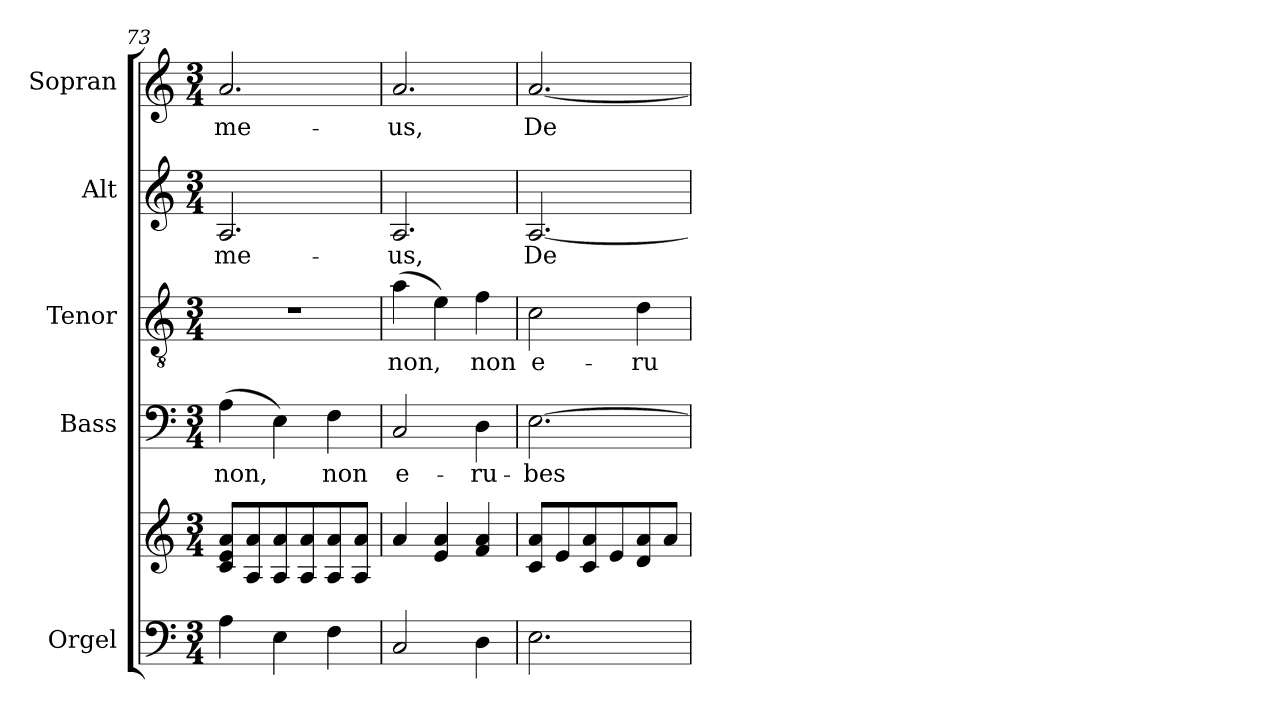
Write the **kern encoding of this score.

**kern	**kern	**kern	**text	**kern	**text	**kern	**text	**kern	**text
*part5	*part5	*part4	*part4	*part3	*part3	*part2	*part2	*part1	*part1
*staff6	*staff5	*staff4	*staff4	*staff3	*staff3	*staff2	*staff2	*staff1	*staff1
*I"Orgel	*	*I"Bass	*	*I"Tenor	*	*I"Alt	*	*I"Sopran	*
*I'Org.	*	*I'B.	*	*I'T.	*	*I'A.	*	*I'S.	*
*clefF4	*clefG2	*clefF4	*	*clefGv2	*	*clefG2	*	*clefG2	*
*k[]	*k[]	*k[]	*	*k[]	*	*k[]	*	*k[]	*
*C:	*C:	*C:	*	*C:	*	*C:	*	*C:	*
*M3/4	*M3/4	*M3/4	*	*M3/4	*	*M3/4	*	*M3/4	*
=73	=73	=73	=73	=73	=73	=73	=73	=73	=73
!	!	!	!LO:LY:b	!	!	!	!LO:LY:b	!	!LO:LY:b
4A\	8c/ 8e/ 8a/L	(>4A\	non,	2.r	.	2.A/	me-	2.a/	me-
.	8A/ 8a/	.	.	.	.	.	.	.	.
4E\	8A/ 8a/	4E\)	.	.	.	.	.	.	.
.	8A/ 8a/	.	.	.	.	.	.	.	.
!	!	!	!LO:LY:b	!	!	!	!	!	!
4F\	8A/ 8a/	4F\	non	.	.	.	.	.	.
.	8A/ 8a/J	.	.	.	.	.	.	.	.
=74	=74	=74	=74	=74	=74	=74	=74	=74	=74
!	!	!	!LO:LY:b	!	!LO:LY:b	!	!LO:LY:b	!	!LO:LY:b
2C/	4a/	2C/	e-	(>4a\	non,	2.A/	-us,	2.a/	-us,
.	4e/ 4a/	.	.	4e\)	.	.	.	.	.
!	!	!	!LO:LY:b	!	!LO:LY:b	!	!	!	!
4D\	4f/ 4a/	4D\	-ru-	4f\	non	.	.	.	.
=75	=75	=75	=75	=75	=75	=75	=75	=75	=75
!	!	!	!LO:LY:b	!	!LO:LY:b	!	!LO:LY:b	!	!LO:LY:b
2.E\	8c/ 8a/L	[2.E\	-bes-	2c\	e-	[2.A/	De-	[2.a/	De-
.	8e/	.	.	.	.	.	.	.	.
.	8c/ 8a/	.	.	.	.	.	.	.	.
.	8e/	.	.	.	.	.	.	.	.
!	!	!	!	!	!LO:LY:b	!	!	!	!
.	8d/ 8a/	.	.	4d\	-ru-	.	.	.	.
.	8a/J	.	.	.	.	.	.	.	.
=	=	=	=	=	=	=	=	=	=
*-	*-	*-	*-	*-	*-	*-	*-	*-	*-
